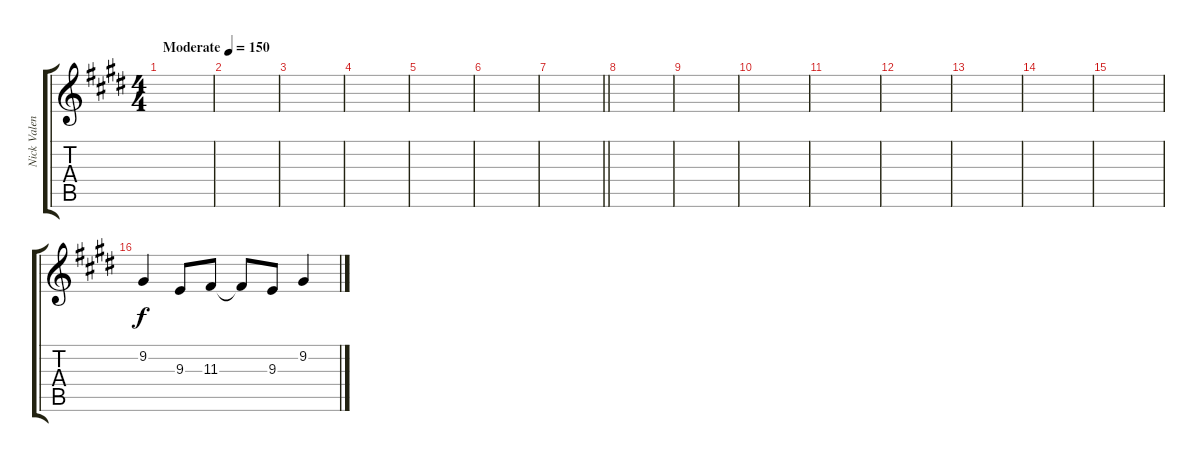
\track ("Nick Valensi - Lead Guitar" "Nick Valen") {instrument lead1square}
\staff {score tabs}
\tuning (E4 B3 G3 D3 A2 E2) {hide}
\ts (4 4)
\tempo (150 "Moderate")
\clef g2
\ks e
|
|
|
|
|
|
\barLineRight lightlight
|
|
|
|
|
|
|
|
|
9.2.4 9.3.8 11.3.8 11.3{t}.8 9.3.8 9.2.4
